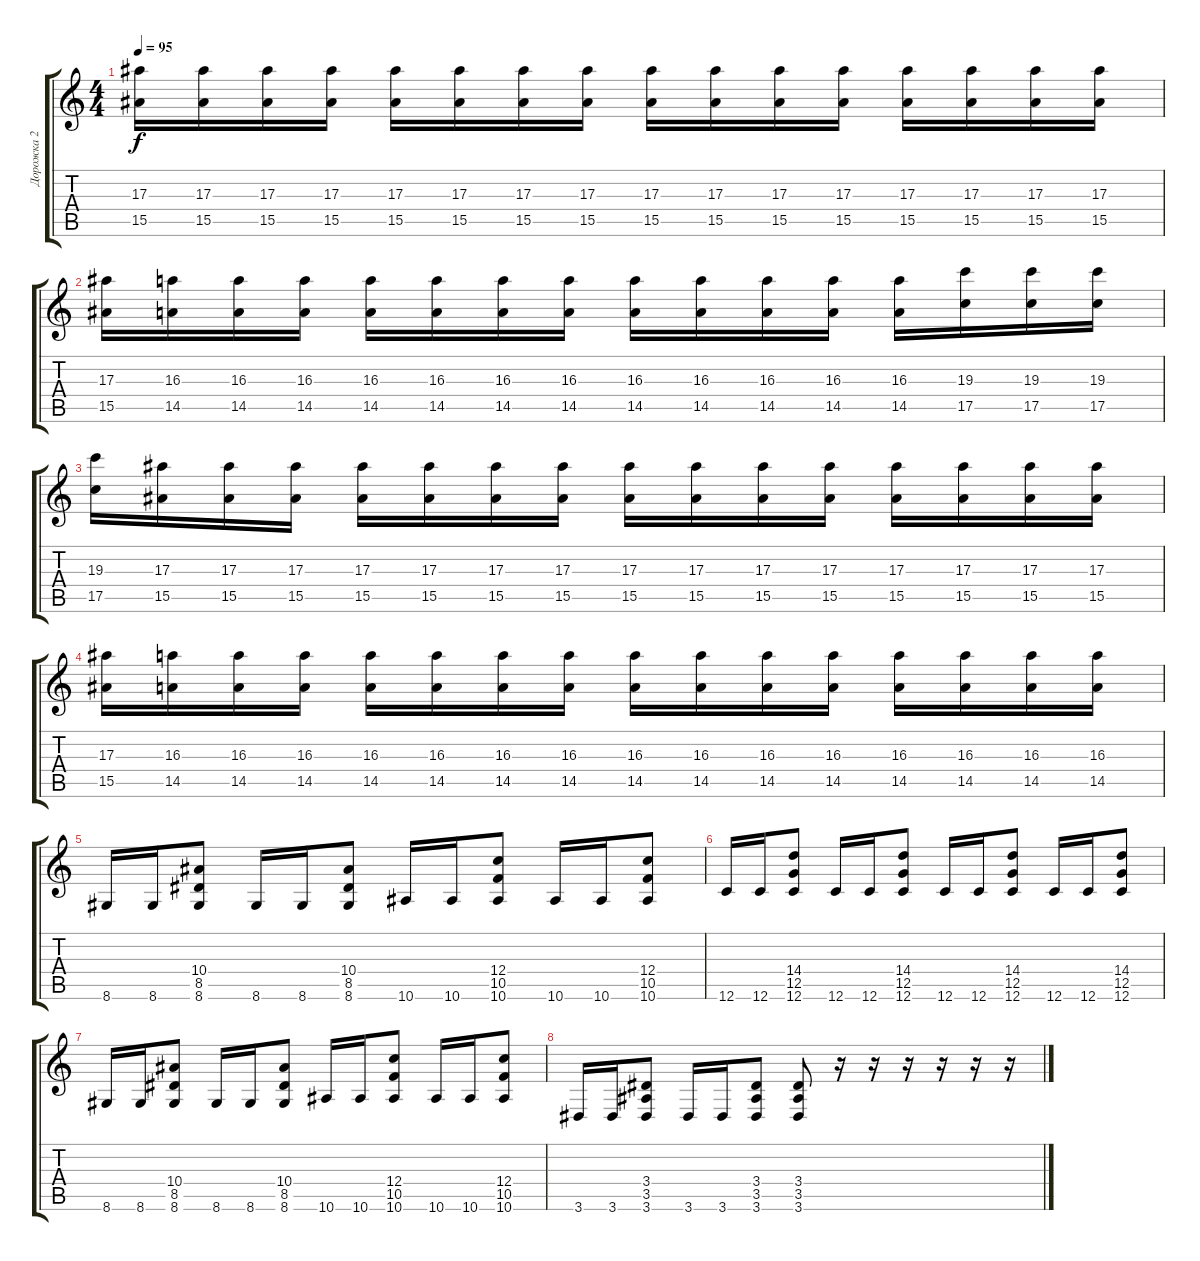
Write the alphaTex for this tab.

\track ("Дорожка 2" "Дорожка 2") {instrument distortionguitar}
\staff {score tabs}
\tuning (D4 A3 F3 C3 G2 C2) {hide}
\ts (4 4)
\tempo 95
\clef g2
\ks c
(17.3 15.5).16{dy f} (17.3 15.5).16 (17.3 15.5).16 (17.3 15.5).16 (17.3 15.5).16 (17.3 15.5).16 (17.3 15.5).16 (17.3 15.5).16 (17.3 15.5).16 (17.3 15.5).16 (17.3 15.5).16 (17.3 15.5).16 (17.3 15.5).16 (17.3 15.5).16 (17.3 15.5).16 (17.3 15.5).16 |
(17.3 15.5).16 (16.3 14.5).16 (16.3 14.5).16 (16.3 14.5).16 (16.3 14.5).16 (16.3 14.5).16 (16.3 14.5).16 (16.3 14.5).16 (16.3 14.5).16 (16.3 14.5).16 (16.3 14.5).16 (16.3 14.5).16 (16.3 14.5).16 (19.3 17.5).16 (19.3 17.5).16 (19.3 17.5).16 |
(19.3 17.5).16 (17.3 15.5).16 (17.3 15.5).16 (17.3 15.5).16 (17.3 15.5).16 (17.3 15.5).16 (17.3 15.5).16 (17.3 15.5).16 (17.3 15.5).16 (17.3 15.5).16 (17.3 15.5).16 (17.3 15.5).16 (17.3 15.5).16 (17.3 15.5).16 (17.3 15.5).16 (17.3 15.5).16 |
(17.3 15.5).16 (16.3 14.5).16 (16.3 14.5).16 (16.3 14.5).16 (16.3 14.5).16 (16.3 14.5).16 (16.3 14.5).16 (16.3 14.5).16 (16.3 14.5).16 (16.3 14.5).16 (16.3 14.5).16 (16.3 14.5).16 (16.3 14.5).16 (16.3 14.5).16 (16.3 14.5).16 (16.3 14.5).16 |
8.6.16 8.6.16 (10.4 8.5 8.6).8 8.6.16 8.6.16 (10.4 8.5 8.6).8 10.6.16 10.6.16 (12.4 10.5 10.6).8 10.6.16 10.6.16 (12.4 10.5 10.6).8 |
12.6.16 12.6.16 (14.4 12.5 12.6).8 12.6.16 12.6.16 (14.4 12.5 12.6).8 12.6.16 12.6.16 (14.4 12.5 12.6).8 12.6.16 12.6.16 (14.4 12.5 12.6).8 |
8.6.16 8.6.16 (10.4 8.5 8.6).8 8.6.16 8.6.16 (10.4 8.5 8.6).8 10.6.16 10.6.16 (12.4 10.5 10.6).8 10.6.16 10.6.16 (12.4 10.5 10.6).8 |
3.6.16 3.6.16 (3.4 3.5 3.6).8 3.6.16 3.6.16 (3.4 3.5 3.6).8 (3.4 3.5 3.6).8 r.16 r.16 r.16 r.16 r.16 r.16
